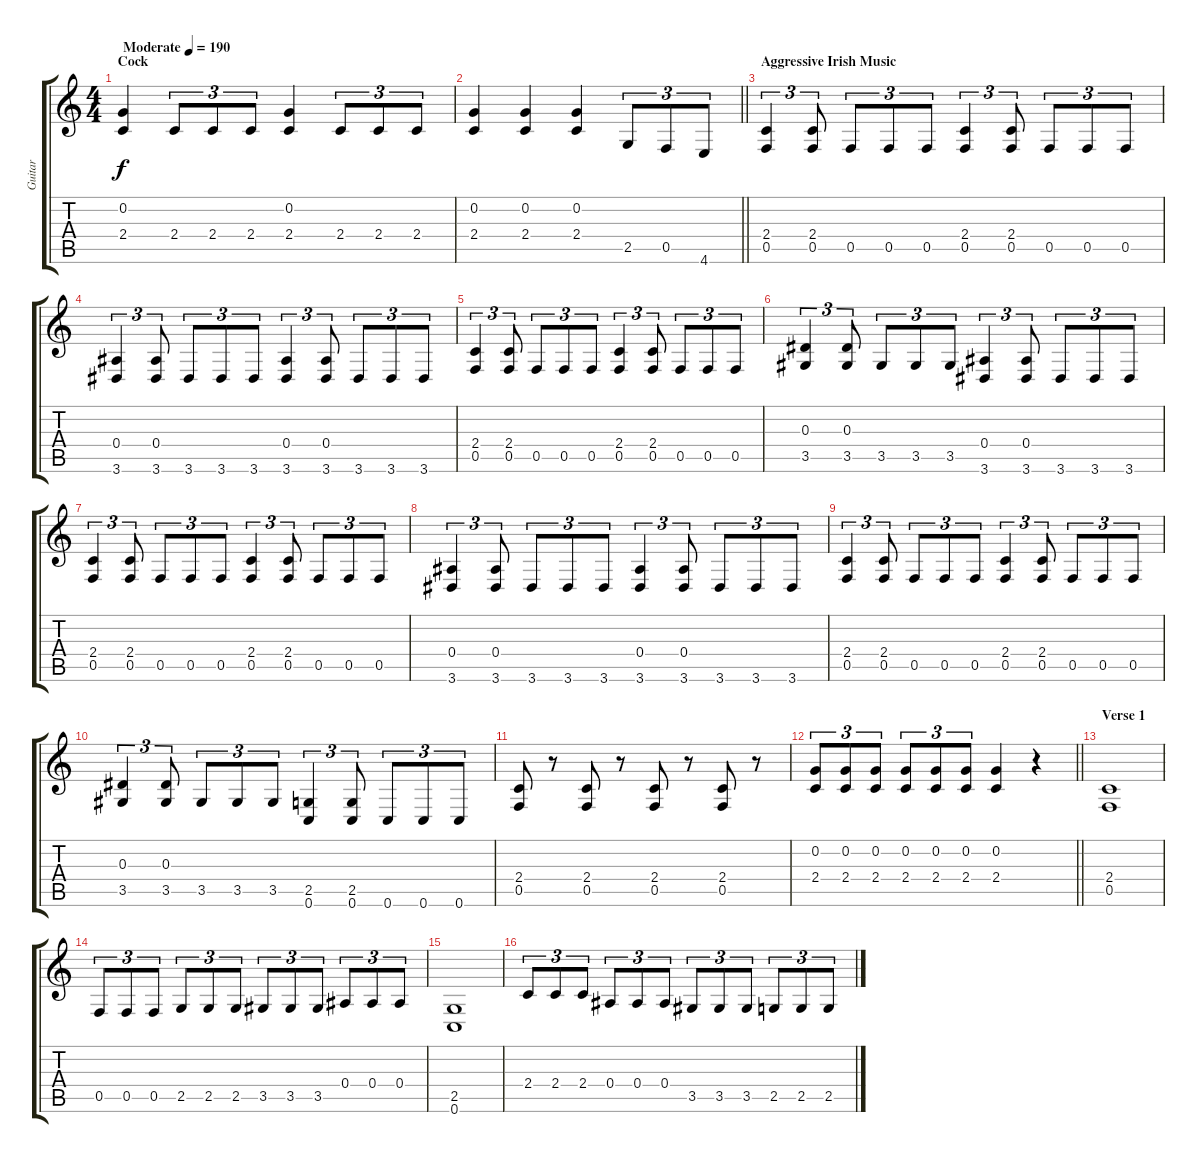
\track ("Guitar" "Guitar") {instrument distortionguitar}
\staff {score tabs}
\tuning (C4 G3 Eb3 Bb2 F2 C2) {hide}
\ts (4 4)
\section ("" "Cock")
\tempo (190 "Moderate")
\clef g2
\ks c
(0.2 2.4).4{dy f instrument distortionguitar} 2.4.8{tu (3 2)} 2.4.8{tu (3 2)} 2.4.8{tu (3 2)} (0.2 2.4).4 2.4.8{tu (3 2)} 2.4.8{tu (3 2)} 2.4.8{tu (3 2)} |
\barLineRight lightlight
(0.2 2.4).4 (0.2 2.4).4 (0.2 2.4).4 2.5.8{tu (3 2)} 0.5.8{tu (3 2)} 4.6.8{tu (3 2)} |
\section ("" "Aggressive Irish Music")
(2.4 0.5).4{tu (3 2)} (2.4 0.5).8{tu (3 2)} 0.5.8{tu (3 2)} 0.5.8{tu (3 2)} 0.5.8{tu (3 2)} (2.4 0.5).4{tu (3 2)} (2.4 0.5).8{tu (3 2)} 0.5.8{tu (3 2)} 0.5.8{tu (3 2)} 0.5.8{tu (3 2)} |
(0.4 3.6).4{tu (3 2)} (0.4 3.6).8{tu (3 2)} 3.6.8{tu (3 2)} 3.6.8{tu (3 2)} 3.6.8{tu (3 2)} (0.4 3.6).4{tu (3 2)} (0.4 3.6).8{tu (3 2)} 3.6.8{tu (3 2)} 3.6.8{tu (3 2)} 3.6.8{tu (3 2)} |
(2.4 0.5).4{tu (3 2)} (2.4 0.5).8{tu (3 2)} 0.5.8{tu (3 2)} 0.5.8{tu (3 2)} 0.5.8{tu (3 2)} (2.4 0.5).4{tu (3 2)} (2.4 0.5).8{tu (3 2)} 0.5.8{tu (3 2)} 0.5.8{tu (3 2)} 0.5.8{tu (3 2)} |
(0.3 3.5).4{tu (3 2)} (0.3 3.5).8{tu (3 2)} 3.5.8{tu (3 2)} 3.5.8{tu (3 2)} 3.5.8{tu (3 2)} (0.4 3.6).4{tu (3 2)} (0.4 3.6).8{tu (3 2)} 3.6.8{tu (3 2)} 3.6.8{tu (3 2)} 3.6.8{tu (3 2)} |
(2.4 0.5).4{tu (3 2)} (2.4 0.5).8{tu (3 2)} 0.5.8{tu (3 2)} 0.5.8{tu (3 2)} 0.5.8{tu (3 2)} (2.4 0.5).4{tu (3 2)} (2.4 0.5).8{tu (3 2)} 0.5.8{tu (3 2)} 0.5.8{tu (3 2)} 0.5.8{tu (3 2)} |
(0.4 3.6).4{tu (3 2)} (0.4 3.6).8{tu (3 2)} 3.6.8{tu (3 2)} 3.6.8{tu (3 2)} 3.6.8{tu (3 2)} (0.4 3.6).4{tu (3 2)} (0.4 3.6).8{tu (3 2)} 3.6.8{tu (3 2)} 3.6.8{tu (3 2)} 3.6.8{tu (3 2)} |
(2.4 0.5).4{tu (3 2)} (2.4 0.5).8{tu (3 2)} 0.5.8{tu (3 2)} 0.5.8{tu (3 2)} 0.5.8{tu (3 2)} (2.4 0.5).4{tu (3 2)} (2.4 0.5).8{tu (3 2)} 0.5.8{tu (3 2)} 0.5.8{tu (3 2)} 0.5.8{tu (3 2)} |
(0.3 3.5).4{tu (3 2)} (0.3 3.5).8{tu (3 2)} 3.5.8{tu (3 2)} 3.5.8{tu (3 2)} 3.5.8{tu (3 2)} (2.5 0.6).4{tu (3 2)} (2.5 0.6).8{tu (3 2)} 0.6.8{tu (3 2)} 0.6.8{tu (3 2)} 0.6.8{tu (3 2)} |
(2.4 0.5).8 r.8 (2.4 0.5).8 r.8 (2.4 0.5).8 r.8 (2.4 0.5).8 r.8 |
\barLineRight lightlight
(0.2 2.4).8{tu (3 2)} (0.2 2.4).8{tu (3 2)} (0.2 2.4).8{tu (3 2)} (0.2 2.4).8{tu (3 2)} (0.2 2.4).8{tu (3 2)} (0.2 2.4).8{tu (3 2)} (0.2 2.4).4 r.4 |
\section ("" "Verse 1")
(2.4 0.5).1 |
0.5.8{tu (3 2)} 0.5.8{tu (3 2)} 0.5.8{tu (3 2)} 2.5.8{tu (3 2)} 2.5.8{tu (3 2)} 2.5.8{tu (3 2)} 3.5.8{tu (3 2)} 3.5.8{tu (3 2)} 3.5.8{tu (3 2)} 0.4.8{tu (3 2)} 0.4.8{tu (3 2)} 0.4.8{tu (3 2)} |
(2.5 0.6).1 |
2.4.8{tu (3 2)} 2.4.8{tu (3 2)} 2.4.8{tu (3 2)} 0.4.8{tu (3 2)} 0.4.8{tu (3 2)} 0.4.8{tu (3 2)} 3.5.8{tu (3 2)} 3.5.8{tu (3 2)} 3.5.8{tu (3 2)} 2.5.8{tu (3 2)} 2.5.8{tu (3 2)} 2.5.8{tu (3 2)}
